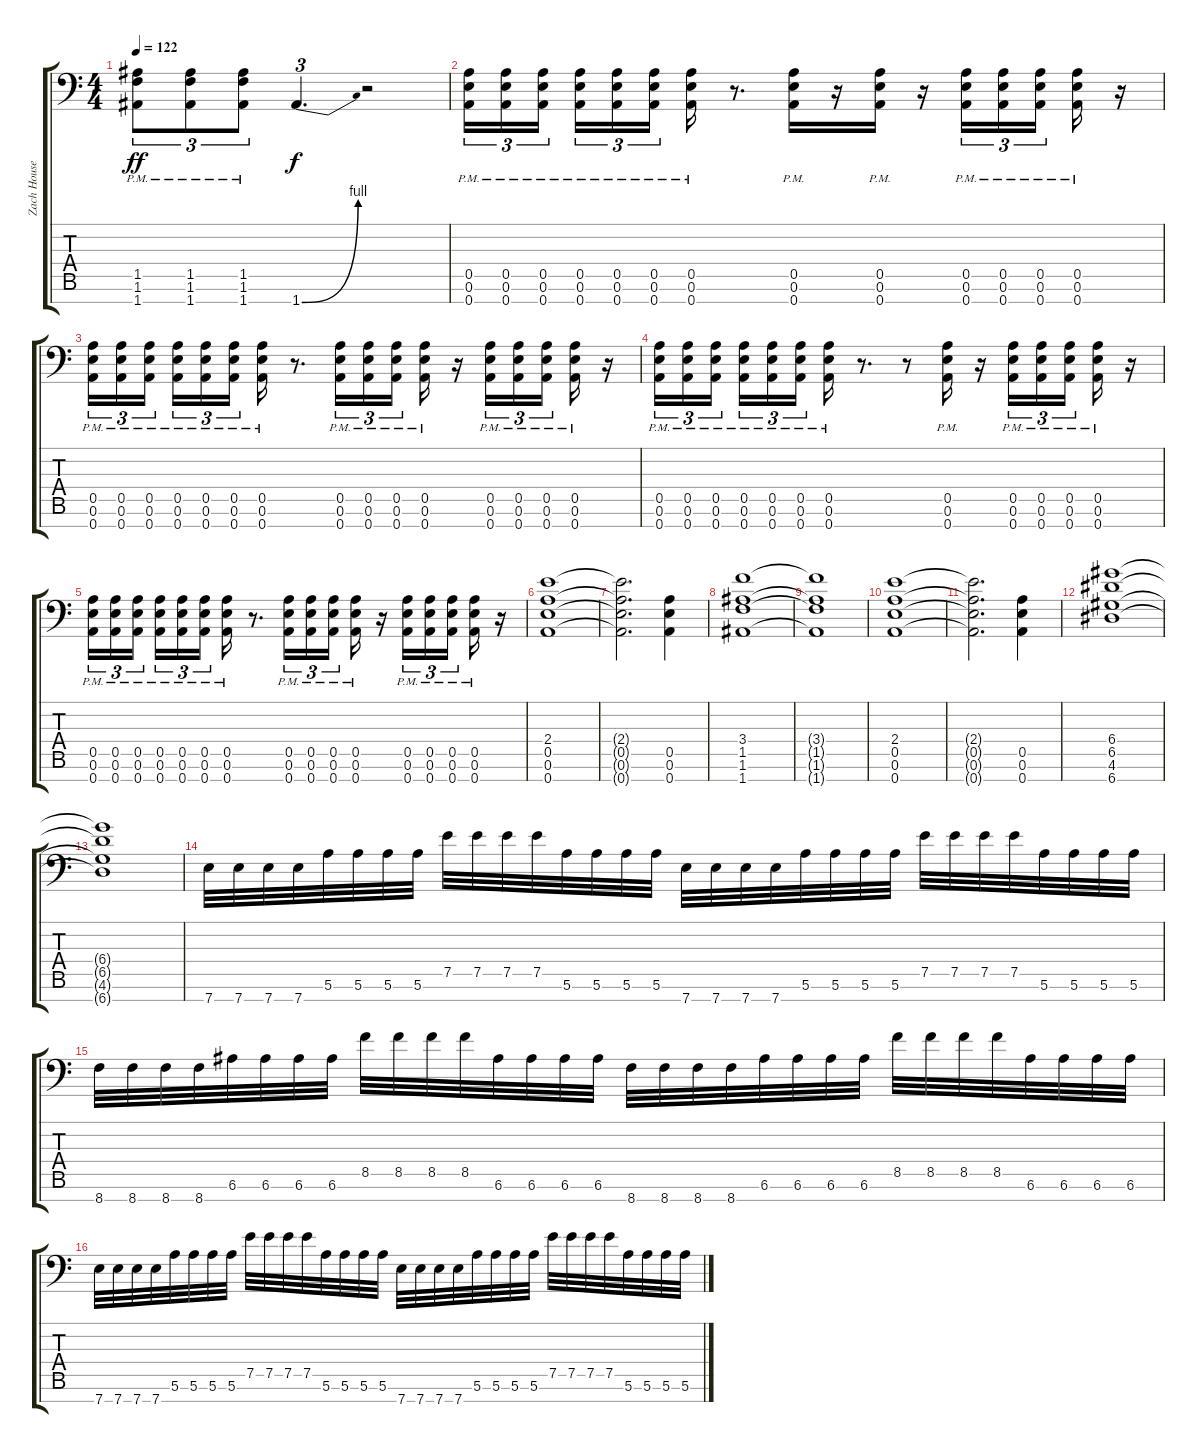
\track ("Zach Householder" "Zach House") {instrument distortionguitar}
\staff {score tabs}
\tuning (E4 B3 G3 D3 A2 E2 A1) {hide}
\ts (4 4)
\tempo 122
\clef f4
\ks c
(1.5{pm} 1.6{pm} 1.7{pm}).8{tu (3 2) dy ff} (1.5{pm} 1.6{pm} 1.7{pm}).8{tu (3 2)} (1.5{pm} 1.6{pm} 1.7{pm}).8{tu (3 2)} 1.7{be (bend 0 0 60 4)}.4{d tu (3 2) dy f} r.2 |
(0.5{pm} 0.6{pm} 0.7{pm}).16{tu (3 2)} (0.5{pm} 0.6{pm} 0.7{pm}).16{tu (3 2)} (0.5{pm} 0.6{pm} 0.7{pm}).16{tu (3 2) beam splitsecondary} (0.5{pm} 0.6{pm} 0.7{pm}).16{tu (3 2)} (0.5{pm} 0.6{pm} 0.7{pm}).16{tu (3 2)} (0.5{pm} 0.6{pm} 0.7{pm}).16{tu (3 2)} (0.5{pm} 0.6{pm} 0.7{pm}).16 r.8{d} (0.5{pm} 0.6{pm} 0.7{pm}).16 r.16 (0.5{pm} 0.6{pm} 0.7{pm}).16 r.16 (0.5{pm} 0.6{pm} 0.7{pm}).16{tu (3 2)} (0.5{pm} 0.6{pm} 0.7{pm}).16{tu (3 2)} (0.5{pm} 0.6{pm} 0.7{pm}).16{tu (3 2) beam splitsecondary} (0.5{pm} 0.6{pm} 0.7{pm}).16 r.16 |
(0.5{pm} 0.6{pm} 0.7{pm}).16{tu (3 2)} (0.5{pm} 0.6{pm} 0.7{pm}).16{tu (3 2)} (0.5{pm} 0.6{pm} 0.7{pm}).16{tu (3 2) beam splitsecondary} (0.5{pm} 0.6{pm} 0.7{pm}).16{tu (3 2)} (0.5{pm} 0.6{pm} 0.7{pm}).16{tu (3 2)} (0.5{pm} 0.6{pm} 0.7{pm}).16{tu (3 2)} (0.5{pm} 0.6{pm} 0.7{pm}).16 r.8{d} (0.5{pm} 0.6{pm} 0.7{pm}).16{tu (3 2)} (0.5{pm} 0.6{pm} 0.7{pm}).16{tu (3 2)} (0.5{pm} 0.6{pm} 0.7{pm}).16{tu (3 2) beam splitsecondary} (0.5{pm} 0.6{pm} 0.7{pm}).16 r.16 (0.5{pm} 0.6{pm} 0.7{pm}).16{tu (3 2)} (0.5{pm} 0.6{pm} 0.7{pm}).16{tu (3 2)} (0.5{pm} 0.6{pm} 0.7{pm}).16{tu (3 2) beam splitsecondary} (0.5{pm} 0.6{pm} 0.7{pm}).16 r.16 |
(0.5 0.6{pm} 0.7{pm}).16{tu (3 2)} (0.5{pm} 0.6{pm} 0.7{pm}).16{tu (3 2)} (0.5{pm} 0.6{pm} 0.7{pm}).16{tu (3 2) beam splitsecondary} (0.5{pm} 0.6{pm} 0.7{pm}).16{tu (3 2)} (0.5{pm} 0.6{pm} 0.7{pm}).16{tu (3 2)} (0.5{pm} 0.6{pm} 0.7{pm}).16{tu (3 2)} (0.5{pm} 0.6{pm} 0.7{pm}).16 r.8{d} r.8 (0.5{pm} 0.6{pm} 0.7{pm}).16 r.16 (0.5{pm} 0.6{pm} 0.7{pm}).16{tu (3 2)} (0.5{pm} 0.6{pm} 0.7{pm}).16{tu (3 2)} (0.5{pm} 0.6{pm} 0.7{pm}).16{tu (3 2) beam splitsecondary} (0.5{pm} 0.6{pm} 0.7{pm}).16 r.16 |
(0.5{pm} 0.6{pm} 0.7{pm}).16{tu (3 2)} (0.5{pm} 0.6{pm} 0.7{pm}).16{tu (3 2)} (0.5{pm} 0.6{pm} 0.7{pm}).16{tu (3 2) beam splitsecondary} (0.5{pm} 0.6{pm} 0.7{pm}).16{tu (3 2)} (0.5{pm} 0.6{pm} 0.7{pm}).16{tu (3 2)} (0.5{pm} 0.6{pm} 0.7{pm}).16{tu (3 2)} (0.5{pm} 0.6{pm} 0.7{pm}).16 r.8{d} (0.5{pm} 0.6{pm} 0.7{pm}).16{tu (3 2)} (0.5{pm} 0.6{pm} 0.7{pm}).16{tu (3 2)} (0.5{pm} 0.6{pm} 0.7{pm}).16{tu (3 2) beam splitsecondary} (0.5{pm} 0.6{pm} 0.7{pm}).16 r.16 (0.5 0.6{pm} 0.7{pm}).16{tu (3 2)} (0.5{pm} 0.6{pm} 0.7{pm}).16{tu (3 2)} (0.5{pm} 0.6{pm} 0.7{pm}).16{tu (3 2) beam splitsecondary} (0.5{pm} 0.6{pm} 0.7{pm}).16 r.16 |
(2.4 0.5 0.6 0.7).1 |
(2.4{t} 0.5{t} 0.6{t} 0.7{t}).2{d} (0.5 0.6 0.7).4 |
(3.4 1.5 1.6 1.7).1 |
(3.4{t} 1.5{t} 1.6{t} 1.7{t}).1 |
(2.4 0.5 0.6 0.7).1 |
(2.4{t} 0.5{t} 0.6{t} 0.7{t}).2{d} (0.5 0.6 0.7).4 |
(6.4 6.5 4.6 6.7).1 |
(6.4{t} 6.5{t} 4.6{t} 6.7{t}).1 |
7.7.32 7.7.32 7.7.32 7.7.32 5.6.32 5.6.32 5.6.32 5.6.32 7.5.32 7.5.32 7.5.32 7.5.32 5.6.32 5.6.32 5.6.32 5.6.32 7.7.32 7.7.32 7.7.32 7.7.32 5.6.32 5.6.32 5.6.32 5.6.32 7.5.32 7.5.32 7.5.32 7.5.32 5.6.32 5.6.32 5.6.32 5.6.32 |
8.7.32 8.7.32 8.7.32 8.7.32 6.6.32 6.6.32 6.6.32 6.6.32 8.5.32 8.5.32 8.5.32 8.5.32 6.6.32 6.6.32 6.6.32 6.6.32 8.7.32 8.7.32 8.7.32 8.7.32 6.6.32 6.6.32 6.6.32 6.6.32 8.5.32 8.5.32 8.5.32 8.5.32 6.6.32 6.6.32 6.6.32 6.6.32 |
7.7.32 7.7.32 7.7.32 7.7.32 5.6.32 5.6.32 5.6.32 5.6.32 7.5.32 7.5.32 7.5.32 7.5.32 5.6.32 5.6.32 5.6.32 5.6.32 7.7.32 7.7.32 7.7.32 7.7.32 5.6.32 5.6.32 5.6.32 5.6.32 7.5.32 7.5.32 7.5.32 7.5.32 5.6.32 5.6.32 5.6.32 5.6.32
